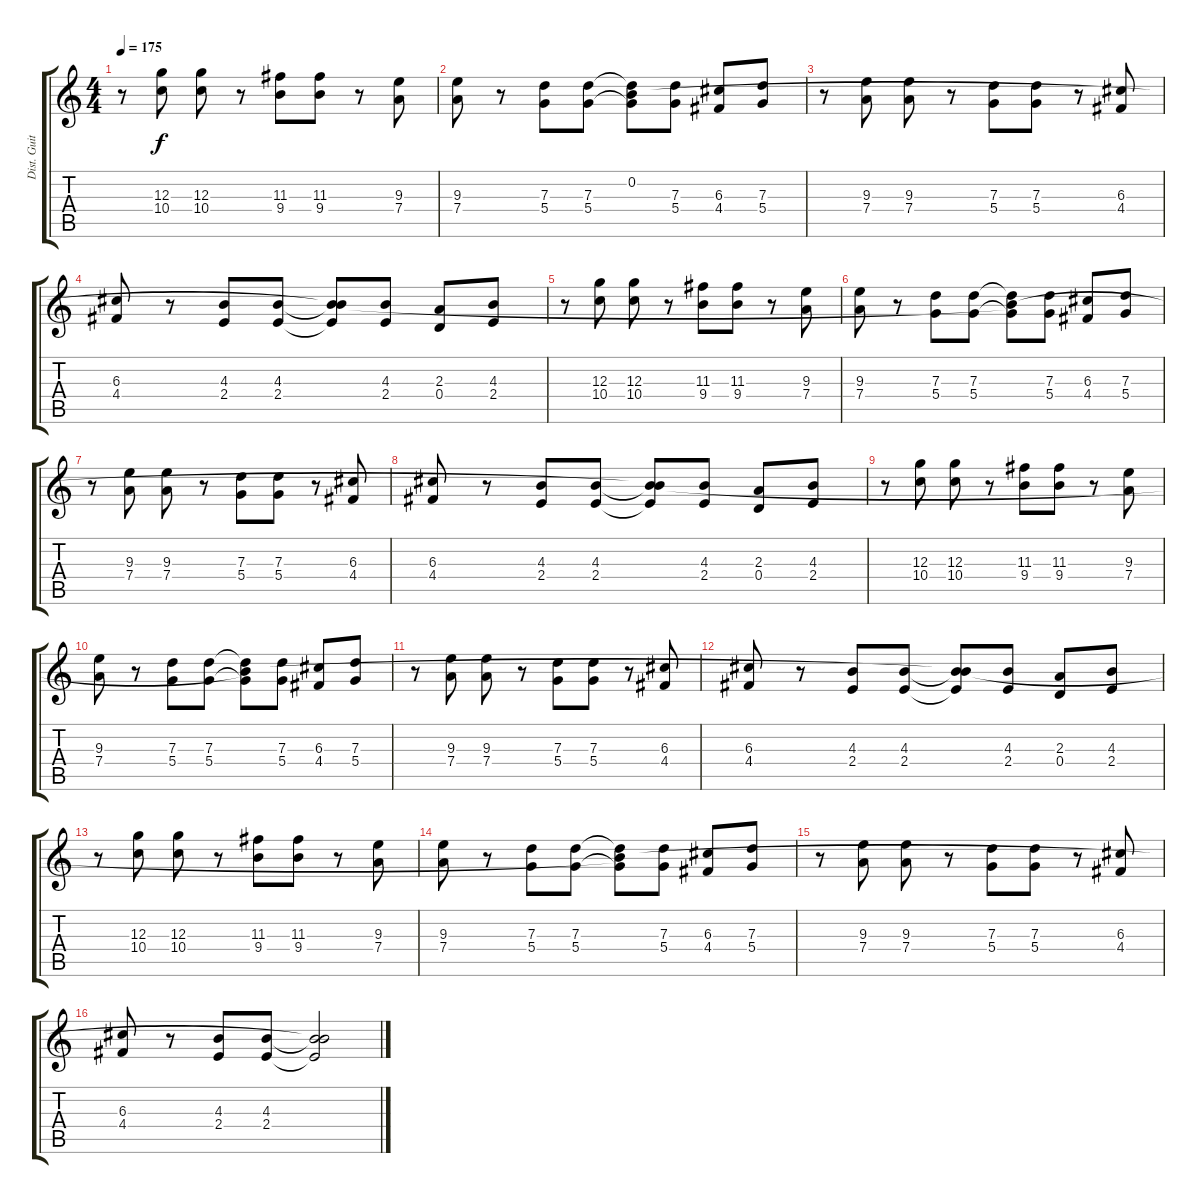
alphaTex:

\track ("Dist. Guitar 1" "Dist. Guit") {instrument distortionguitar}
\staff {score tabs}
\tuning (E4 B3 G3 D3 A2 E2) {hide}
\ts (4 4)
\tempo 175
\clef g2
\ks c
r.8{dy f} (12.3 10.4).8 (12.3 10.4).8 r.8 (11.3 9.4).8 (11.3 9.4).8 r.8 (9.3 7.4).8 |
(9.3 7.4).8 r.8 (7.3 5.4).8 (7.3 5.4).8 (0.2{t} 7.3{t} 5.4{t}).8 (7.3 5.4).8 (6.3 4.4).8 (7.3 5.4).8 |
r.8 (9.3 7.4).8 (9.3 7.4).8 r.8 (7.3 5.4).8 (7.3 5.4).8 r.8 (6.3 4.4).8 |
(6.3 4.4).8 r.8 (4.3 2.4).8 (4.3 2.4).8 (0.2{t} 4.3{t} 2.4{t}).8 (4.3 2.4).8 (2.3 0.4).8 (4.3 2.4).8 |
r.8 (12.3 10.4).8 (12.3 10.4).8 r.8 (11.3 9.4).8 (11.3 9.4).8 r.8 (9.3 7.4).8 |
(9.3 7.4).8 r.8 (7.3 5.4).8 (7.3 5.4).8 (0.2{t} 7.3{t} 5.4{t}).8 (7.3 5.4).8 (6.3 4.4).8 (7.3 5.4).8 |
r.8 (9.3 7.4).8 (9.3 7.4).8 r.8 (7.3 5.4).8 (7.3 5.4).8 r.8 (6.3 4.4).8 |
(6.3 4.4).8 r.8 (4.3 2.4).8 (4.3 2.4).8 (0.2{t} 4.3{t} 2.4{t}).8 (4.3 2.4).8 (2.3 0.4).8 (4.3 2.4).8 |
r.8 (12.3 10.4).8 (12.3 10.4).8 r.8 (11.3 9.4).8 (11.3 9.4).8 r.8 (9.3 7.4).8 |
(9.3 7.4).8 r.8 (7.3 5.4).8 (7.3 5.4).8 (0.2{t} 7.3{t} 5.4{t}).8 (7.3 5.4).8 (6.3 4.4).8 (7.3 5.4).8 |
r.8 (9.3 7.4).8 (9.3 7.4).8 r.8 (7.3 5.4).8 (7.3 5.4).8 r.8 (6.3 4.4).8 |
(6.3 4.4).8 r.8 (4.3 2.4).8 (4.3 2.4).8 (0.2{t} 4.3{t} 2.4{t}).8 (4.3 2.4).8 (2.3 0.4).8 (4.3 2.4).8 |
r.8 (12.3 10.4).8 (12.3 10.4).8 r.8 (11.3 9.4).8 (11.3 9.4).8 r.8 (9.3 7.4).8 |
(9.3 7.4).8 r.8 (7.3 5.4).8 (7.3 5.4).8 (0.2{t} 7.3{t} 5.4{t}).8 (7.3 5.4).8 (6.3 4.4).8 (7.3 5.4).8 |
r.8 (9.3 7.4).8 (9.3 7.4).8 r.8 (7.3 5.4).8 (7.3 5.4).8 r.8 (6.3 4.4).8 |
(6.3 4.4).8 r.8 (4.3 2.4).8 (4.3 2.4).8 (0.2{t} 4.3{t} 2.4{t}).2
